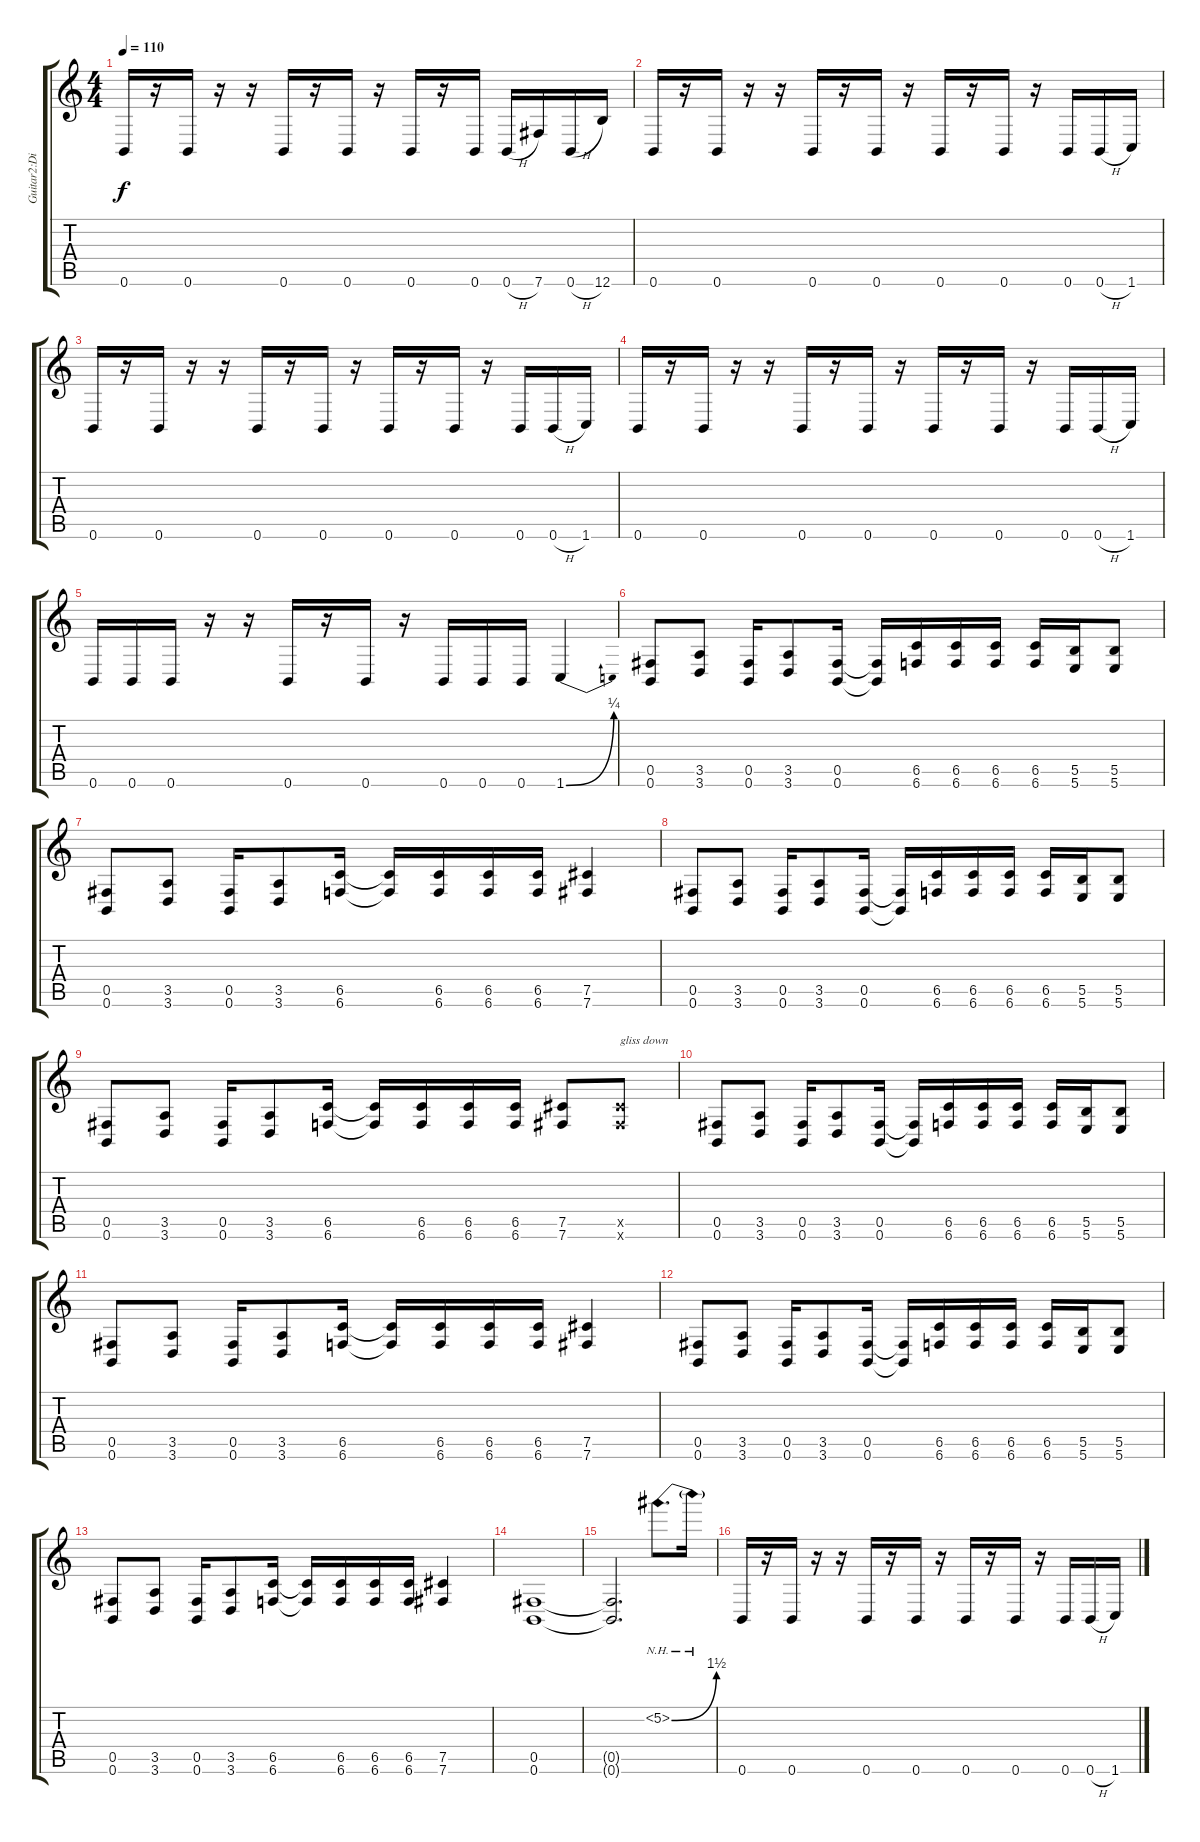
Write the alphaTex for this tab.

\track ("Guitar2:Distortion<1 Half Down, 6th=B>" "Guitar2:Di") {instrument distortionguitar}
\staff {score tabs}
\tuning (Db4 Ab3 E3 B2 Gb2 B1) {hide}
\ts (4 4)
\tempo 110
\clef g2
\ks c
0.6.16{dy f} r.16 0.6.16 r.16 r.16 0.6.16 r.16 0.6.16 r.16 0.6.16 r.16 0.6.16 0.6{h}.16 7.6.16 0.6{h}.16 12.6.16 |
0.6.16 r.16 0.6.16 r.16 r.16 0.6.16 r.16 0.6.16 r.16 0.6.16 r.16 0.6.16 r.16 0.6.16 0.6{h}.16 1.6.16 |
0.6.16 r.16 0.6.16 r.16 r.16 0.6.16 r.16 0.6.16 r.16 0.6.16 r.16 0.6.16 r.16 0.6.16 0.6{h}.16 1.6.16 |
0.6.16 r.16 0.6.16 r.16 r.16 0.6.16 r.16 0.6.16 r.16 0.6.16 r.16 0.6.16 r.16 0.6.16 0.6{h}.16 1.6.16 |
0.6.16 0.6.16 0.6.16 r.16 r.16 0.6.16 r.16 0.6.16 r.16 0.6.16 0.6.16 0.6.16 1.6{be (bend 0 0 60 1)}.4 |
(0.5 0.6).8 (3.5 3.6).8 (0.5 0.6).16 (3.5 3.6).8 (0.5 0.6).16 (0.5{t} 0.6{t}).16 (6.5 6.6).16 (6.5 6.6).16 (6.5 6.6).16 (6.5 6.6).16 (5.5 5.6).16 (5.5 5.6).8 |
(0.5 0.6).8 (3.5 3.6).8 (0.5 0.6).16 (3.5 3.6).8 (6.5 6.6).16 (6.5{t} 6.6{t}).16 (6.5 6.6).16 (6.5 6.6).16 (6.5 6.6).16 (7.5 7.6).4 |
(0.5 0.6).8 (3.5 3.6).8 (0.5 0.6).16 (3.5 3.6).8 (0.5 0.6).16 (0.5{t} 0.6{t}).16 (6.5 6.6).16 (6.5 6.6).16 (6.5 6.6).16 (6.5 6.6).16 (5.5 5.6).16 (5.5 5.6).8 |
(0.5 0.6).8 (3.5 3.6).8 (0.5 0.6).16 (3.5 3.6).8 (6.5 6.6).16 (6.5{t} 6.6{t}).16 (6.5 6.6).16 (6.5 6.6).16 (6.5 6.6).16 (7.5 7.6).8 (7.5{x} 7.6{x}).8{txt "gliss down"} |
(0.5 0.6).8 (3.5 3.6).8 (0.5 0.6).16 (3.5 3.6).8 (0.5 0.6).16 (0.5{t} 0.6{t}).16 (6.5 6.6).16 (6.5 6.6).16 (6.5 6.6).16 (6.5 6.6).16 (5.5 5.6).16 (5.5 5.6).8 |
(0.5 0.6).8 (3.5 3.6).8 (0.5 0.6).16 (3.5 3.6).8 (6.5 6.6).16 (6.5{t} 6.6{t}).16 (6.5 6.6).16 (6.5 6.6).16 (6.5 6.6).16 (7.5 7.6).4 |
(0.5 0.6).8 (3.5 3.6).8 (0.5 0.6).16 (3.5 3.6).8 (0.5 0.6).16 (0.5{t} 0.6{t}).16 (6.5 6.6).16 (6.5 6.6).16 (6.5 6.6).16 (6.5 6.6).16 (5.5 5.6).16 (5.5 5.6).8 |
(0.5 0.6).8 (3.5 3.6).8 (0.5 0.6).16 (3.5 3.6).8 (6.5 6.6).16 (6.5{t} 6.6{t}).16 (6.5 6.6).16 (6.5 6.6).16 (6.5 6.6).16 (7.5 7.6).4 |
(0.5 0.6).1 |
(0.5{t} 0.6{t}).2{d} 5.2{be (bend 0 0 60 6) nh}.8{d} 5.2{nh t}.16 |
0.6.16 r.16 0.6.16 r.16 r.16 0.6.16 r.16 0.6.16 r.16 0.6.16 r.16 0.6.16 r.16 0.6.16 0.6{h}.16 1.6.16
